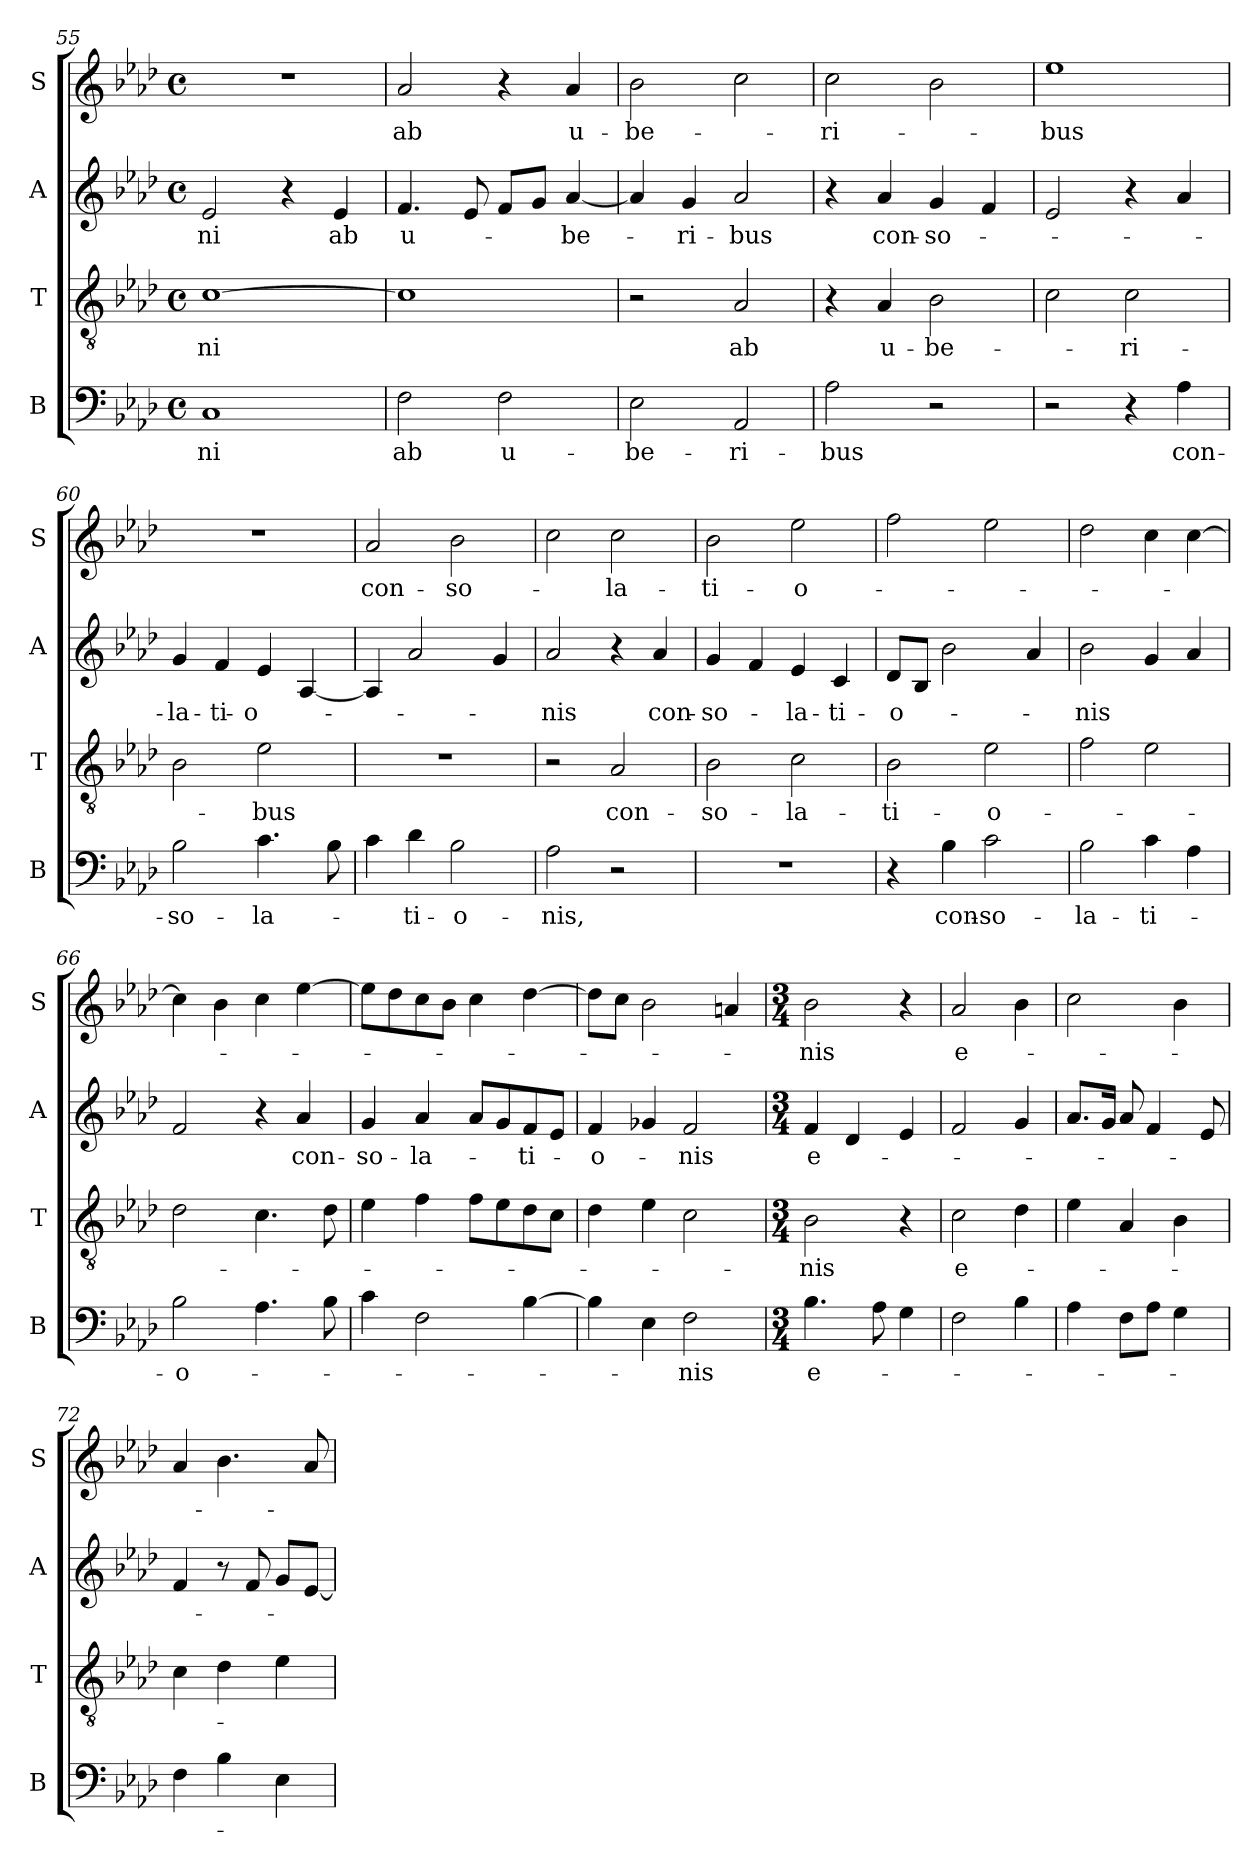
**kern	**text	**kern	**text	**kern	**text	**kern	**text
*part4	*part4	*part3	*part3	*part2	*part2	*part1	*part1
*staff4	*staff4	*staff3	*staff3	*staff2	*staff2	*staff1	*staff1
*I"B	*	*I"T	*	*I"A	*	*I"S	*
*I'B	*	*I'T	*	*I'A	*	*I'S	*
*clefF4	*	*clefGv2	*	*clefG2	*	*clefG2	*
*k[b-e-a-d-]	*	*k[b-e-a-d-]	*	*k[b-e-a-d-]	*	*k[b-e-a-d-]	*
*A-:	*	*A-:	*	*A-:	*	*A-:	*
*M4/4	*	*M4/4	*	*M4/4	*	*M4/4	*
*met(c)	*	*met(c)	*	*met(c)	*	*met(c)	*
=55	=55	=55	=55	=55	=55	=55	=55
!	!LO:LY:b	!	!LO:LY:b	!	!LO:LY:b	!	!
1C	-ni	[>1c	-ni	2e-/	-ni	1r	.
.	.	.	.	4r	.	.	.
!	!	!	!	!	!LO:LY:b	!	!
.	.	.	.	4e-/	ab	.	.
=56	=56	=56	=56	=56	=56	=56	=56
!	!LO:LY:b	!	!	!	!LO:LY:b	!	!LO:LY:b
2F\	ab	1c]	.	4.f/	u-	2a-/	ab
.	.	.	.	8e-/	.	.	.
!	!LO:LY:b	!	!	!	!	!	!
2F\	u-	.	.	8f/L	.	4r	.
.	.	.	.	8g/J	.	.	.
!	!	!	!	!	!LO:LY:b	!	!LO:LY:b
.	.	.	.	[<4a-/	-be-	4a-/	u-
=57	=57	=57	=57	=57	=57	=57	=57
!	!LO:LY:b	!	!	!	!	!	!LO:LY:b
2E-\	-be-	2r	.	4a-/]	.	2b-\	-be-
!	!	!	!	!	!LO:LY:b	!	!
.	.	.	.	4g/	-ri-	.	.
!	!LO:LY:b	!	!LO:LY:b	!	!LO:LY:b	!	!
2AA-/	-ri-	2A-/	ab	2a-/	-bus	2cc\	.
=58	=58	=58	=58	=58	=58	=58	=58
!	!LO:LY:b	!	!	!	!	!	!LO:LY:b
2A-\	-bus	4r	.	4r	.	2cc\	-ri-
!	!	!	!LO:LY:b	!	!LO:LY:b	!	!
.	.	4A-/	u-	4a-/	con-	.	.
!	!	!	!LO:LY:b	!	!LO:LY:b:rj	!	!
2r	.	2B-\	-be-	4g/	-so-	2b-\	.
.	.	.	.	4f/	.	.	.
=59	=59	=59	=59	=59	=59	=59	=59
!	!	!	!	!	!	!	!LO:LY:b
2r	.	2c\	.	2e-/	.	1ee-	-bus
!	!	!	!LO:LY:b	!	!	!	!
4r	.	2c\	-ri-	4r	.	.	.
!	!LO:LY:b	!	!	!	!	!	!
4A-\	con-	.	.	4a-/	.	.	.
=60	=60	=60	=60	=60	=60	=60	=60
!	!LO:LY:b	!	!	!	!LO:LY:b	!	!
2B-\	-so-	2B-\	.	4g/	-la-	1r	.
!	!	!	!	!	!LO:LY:b	!	!
.	.	.	.	4f/	-ti-	.	.
!	!LO:LY:b	!	!LO:LY:b	!	!LO:LY:b	!	!
4.c\	-la-	2e-\	-bus	4e-/	-o-	.	.
.	.	.	.	[<4A-/	.	.	.
8B-\	.	.	.	.	.	.	.
=61	=61	=61	=61	=61	=61	=61	=61
!	!	!	!	!	!	!	!LO:LY:b
4c\	.	1r	.	4A-/]	.	2a-/	con-
!	!LO:LY:b	!	!	!	!	!	!
4d-\	-ti-	.	.	2a-/	.	.	.
!	!LO:LY:b:rj	!	!	!	!	!	!LO:LY:b
2B-\	-o-	.	.	.	.	2b-\	-so-
.	.	.	.	4g/	.	.	.
!!LO:PB:g=z
=62	=62	=62	=62	=62	=62	=62	=62
!	!LO:LY:b	!	!	!	!LO:LY:b	!	!
2A-\	-nis,	2r	.	2a-/	-nis	2cc\	.
!	!	!	!LO:LY:b	!	!	!	!LO:LY:b
2r	.	2A-/	con-	4r	.	2cc\	-la-
!	!	!	!	!	!LO:LY:b	!	!
.	.	.	.	4a-/	con-	.	.
=63	=63	=63	=63	=63	=63	=63	=63
!	!	!	!LO:LY:b	!	!LO:LY:b	!	!LO:LY:b
1r	.	2B-\	-so-	4g/	-so-	2b-\	-ti-
.	.	.	.	4f/	.	.	.
!	!	!	!LO:LY:b	!	!LO:LY:b	!	!LO:LY:b
.	.	2c\	-la-	4e-/	-la-	2ee-\	-o-
!	!	!	!	!	!LO:LY:b	!	!
.	.	.	.	4c/	-ti-	.	.
=64	=64	=64	=64	=64	=64	=64	=64
!	!	!	!LO:LY:b	!	!LO:LY:b	!	!
4r	.	2B-\	-ti-	8d-/L	-o-	2ff\	.
.	.	.	.	8B-/J	.	.	.
!	!LO:LY:b	!	!	!	!	!	!
4B-\	con-	.	.	2b-\	.	.	.
!	!LO:LY:b:rj	!	!LO:LY:b	!	!	!	!
2c\	-so-	2e-\	-o-	.	.	2ee-\	.
.	.	.	.	4a-/	.	.	.
=65	=65	=65	=65	=65	=65	=65	=65
!	!LO:LY:b	!	!	!	!LO:LY:b	!	!
2B-\	-la-	2f\	.	2b-\	-nis	2dd-\	.
!	!LO:LY:b	!	!	!	!	!	!
4c\	-ti-	2e-\	.	4g/	.	4cc\	.
4A-\	.	.	.	4a-/	.	[>4cc\	.
=66	=66	=66	=66	=66	=66	=66	=66
!	!LO:LY:b	!	!	!	!	!	!
2B-\	-o-	2d-\	.	2f/	.	4cc\]	.
.	.	.	.	.	.	4b-\	.
4.A-\	.	4.c\	.	4r	.	4cc\	.
!	!	!	!	!	!LO:LY:b	!	!
.	.	.	.	4a-/	con-	[>4ee-\	.
8B-\	.	8d-\	.	.	.	.	.
=67	=67	=67	=67	=67	=67	=67	=67
!	!	!	!	!	!LO:LY:b	!	!
4c\	.	4e-\	.	4g/	-so-	8ee-\L]	.
.	.	.	.	.	.	8dd-\	.
!	!	!	!	!	!LO:LY:b	!	!
2F\	.	4f\	.	4a-/	-la-	8cc\	.
.	.	.	.	.	.	8b-\J	.
.	.	8f\L	.	8a-/L	.	4cc\	.
.	.	8e-\	.	8g/	.	.	.
!	!	!	!	!	!LO:LY:b	!	!
[<4B-\	.	8d-\	.	8f/	-ti-	[<4dd-\	.
.	.	8c\J	.	8e-/J	.	.	.
!!LO:LB:g=z
=68	=68	=68	=68	=68	=68	=68	=68
!	!	!	!	!	!LO:LY:b	!	!
4B-\]	.	4d-\	.	4f/	-o-	8dd-\L]	.
.	.	.	.	.	.	8cc\J	.
4E-\	.	4e-\	.	4g-/	.	2b-\	.
!	!LO:LY:b	!	!	!	!LO:LY:b	!	!
2F\	-nis	2c\	.	2f/	-nis	.	.
.	.	.	.	.	.	4a/	.
=69	=69	=69	=69	=69	=69	=69	=69
*M3/4	*	*M3/4	*	*M3/4	*	*M3/4	*
!	!LO:LY:b	!	!LO:LY:b	!	!LO:LY:b	!	!LO:LY:b
4.B-\	e-	2B-\	-nis	4f/	e-	2b-\	-nis
.	.	.	.	4d-/	.	.	.
8A-\	.	.	.	.	.	.	.
4G\	.	4r	.	4e-/	.	4r	.
=70	=70	=70	=70	=70	=70	=70	=70
!	!	!	!LO:LY:b	!	!	!	!LO:LY:b
2F\	.	2c\	e-	2f/	.	2a-/	e-
4B-\	.	4d-\	.	4g/	.	4b-\	.
=71	=71	=71	=71	=71	=71	=71	=71
4A-\	.	4e-\	.	8.a-/L	.	2cc\	.
.	.	.	.	16g/Jk	.	.	.
8F\L	.	4A-/	.	8a-/	.	.	.
8A-\J	.	.	.	4f/	.	.	.
4G\	.	4B-\	.	.	.	4b-\	.
.	.	.	.	8e-/	.	.	.
=72	=72	=72	=72	=72	=72	=72	=72
4F\	.	4c\	.	4f/	.	4a-/	.
4B-\	.	4d-\	.	8r	.	4.b-\	.
.	.	.	.	8f/	.	.	.
4E-\	.	4e-\	.	8g/L	.	.	.
.	.	.	.	[<8e-/J	.	8a-/	.
=	=	=	=	=	=	=	=
*-	*-	*-	*-	*-	*-	*-	*-
